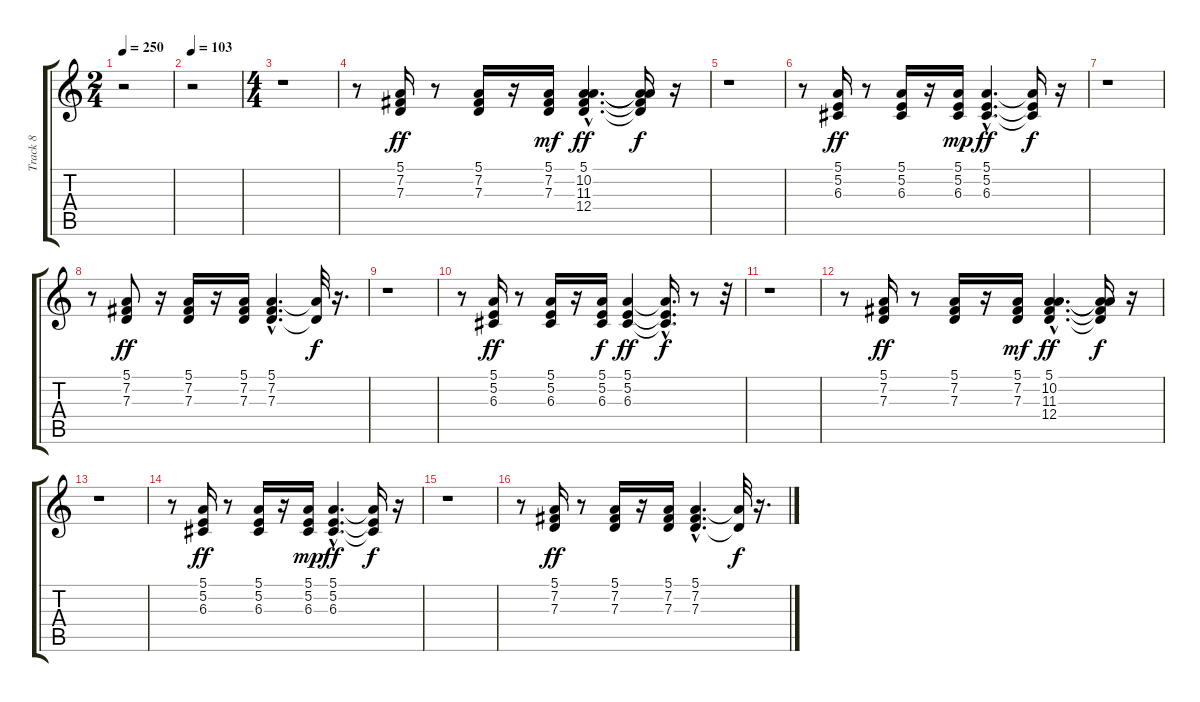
\track ("Track 8" "Track 8") {instrument brasssection}
\staff {score tabs}
\tuning (E4 B3 G3 D3 A2 E2) {hide}
\ts (2 4)
\tempo 250
\clef g2
\ks c
r.2{dy ff instrument brasssection} |
\tempo 103
r.2 |
\ts (4 4)
r.1 |
r.8 (5.1 7.2 7.3).16 r.8 (5.1 7.2 7.3).16 r.16 (5.1 7.2 7.3).16{dy mf} (5.1{hac} 10.2{hac} 11.3{hac} 12.4{hac}).4{d dy ff} (5.1{t} 10.2{t} 11.3{t} 12.4{t}).16{dy f} r.16 |
r.1 |
r.8 (5.1 5.2 6.3).16{dy ff} r.8 (5.1 5.2 6.3).16 r.16 (5.1 5.2 6.3).16{dy mp} (5.1{hac} 5.2{hac} 6.3{hac}).4{d dy ff} (5.1{t} 5.2{t} 6.3{t}).16{dy f} r.16 |
r.1 |
r.8 (5.1 7.2 7.3).8{dy ff} r.16 (5.1 7.2 7.3).16 r.16 (5.1 7.2 7.3).16 (5.1{hac} 7.2 7.3{hac}).4{d} (5.1{t} 7.3{t}).32{dy f} r.16{d} |
r.1 |
r.8 (5.1 5.2 6.3).16{dy ff} r.8 (5.1 5.2 6.3).16 r.16 (5.1 5.2 6.3).16{dy f} (5.1 5.2 6.3).4{dy ff} (5.1{hac t} 5.2{hac t} 6.3{hac t}).16{d dy f} r.8 r.32 |
r.1 |
r.8 (5.1 7.2 7.3).16{dy ff} r.8 (5.1 7.2 7.3).16 r.16 (5.1 7.2 7.3).16{dy mf} (5.1{hac} 10.2{hac} 11.3{hac} 12.4{hac}).4{d dy ff} (5.1{t} 10.2{t} 11.3{t} 12.4{t}).16{dy f} r.16 |
r.1 |
r.8 (5.1 5.2 6.3).16{dy ff} r.8 (5.1 5.2 6.3).16 r.16 (5.1 5.2 6.3).16{dy mp} (5.1{hac} 5.2{hac} 6.3{hac}).4{d dy ff} (5.1{t} 5.2{t} 6.3{t}).16{dy f} r.16 |
r.1 |
r.8 (5.1 7.2 7.3).16{dy ff} r.8 (5.1 7.2 7.3).16 r.16 (5.1 7.2 7.3).16 (5.1{hac} 7.2 7.3{hac}).4{d} (5.1{t} 7.3{t}).32{dy f} r.16{d}
